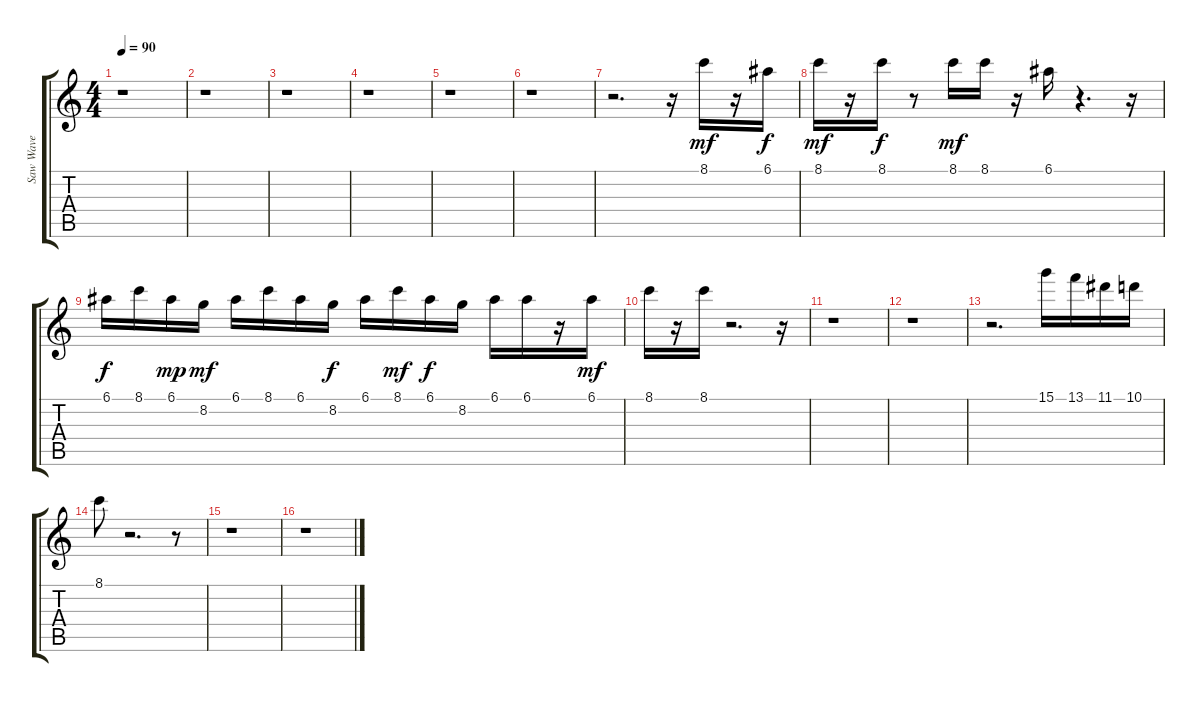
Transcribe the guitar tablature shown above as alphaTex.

\track ("Saw Wave" "Saw Wave") {instrument distortionguitar}
\staff {score tabs}
\tuning (E4 B3 G3 D3 A2 E2) {hide}
\ts (4 4)
\tempo 90
\clef g2
\ks c
r.1{dy mf instrument distortionguitar} |
r.1 |
r.1 |
r.1 |
r.1 |
r.1 |
r.2{d} r.16 8.1.16{instrument lead2sawtooth} r.16 6.1.16{dy f} |
8.1.16{dy mf instrument distortionguitar} r.16 8.1.16{dy f} r.8 8.1.16{dy mf} 8.1.16 r.16 6.1.16 r.4{d} r.16 |
6.1.16{dy f} 8.1.16 6.1.16{dy mp} 8.2.16{dy mf} 6.1.16 8.1.16 6.1.16 8.2.16{dy f} 6.1.16 8.1.16{dy mf} 6.1.16{dy f} 8.2.16 6.1.16 6.1.16 r.16 6.1.16{dy mf} |
8.1.16 r.16 8.1.16 r.2{d} r.16 |
r.1 |
r.1 |
r.2{d} 15.1.16 13.1.16 11.1.16 10.1.16 |
8.1.8 r.2{d} r.8 |
r.1 |
r.1
